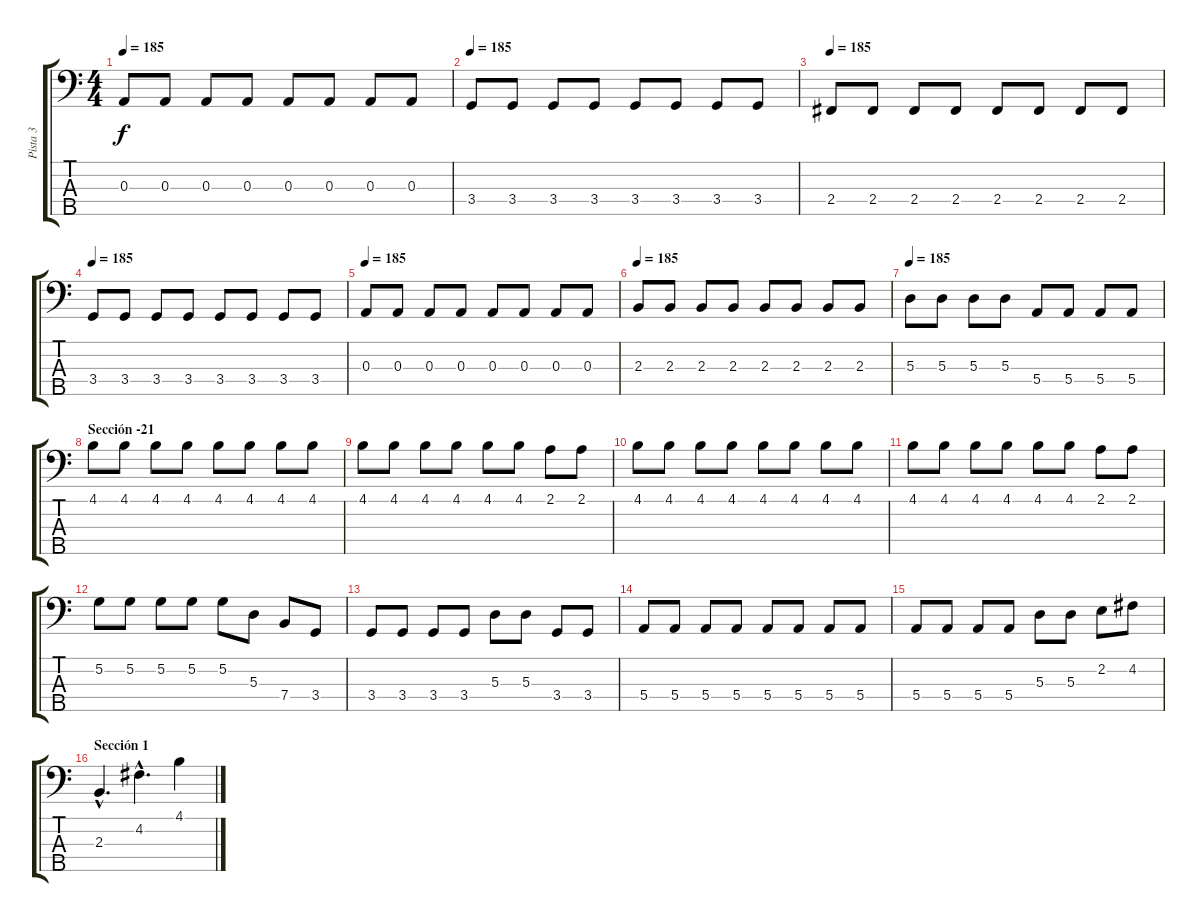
\track ("Pista 3" "Pista 3") {instrument electricbassfinger}
\staff {score tabs}
\tuning (G2 D2 A1 E1 B0) {hide}
\ts (4 4)
\tempo 185
\clef f4
\ks c
0.3.8{dy f} 0.3.8 0.3.8 0.3.8 0.3.8 0.3.8 0.3.8 0.3.8 |
\tempo 185
3.4.8 3.4.8 3.4.8 3.4.8 3.4.8 3.4.8 3.4.8 3.4.8 |
\tempo 185
2.4.8 2.4.8 2.4.8 2.4.8 2.4.8 2.4.8 2.4.8 2.4.8 |
\tempo 185
3.4.8 3.4.8 3.4.8 3.4.8 3.4.8 3.4.8 3.4.8 3.4.8 |
\tempo 185
0.3.8 0.3.8 0.3.8 0.3.8 0.3.8 0.3.8 0.3.8 0.3.8 |
\tempo 185
2.3.8 2.3.8 2.3.8 2.3.8 2.3.8 2.3.8 2.3.8 2.3.8 |
\tempo 185
5.3.8 5.3.8 5.3.8 5.3.8 5.4.8 5.4.8 5.4.8 5.4.8 |
\section ("" "Sección -21")
4.1.8 4.1.8 4.1.8 4.1.8 4.1.8 4.1.8 4.1.8 4.1.8 |
4.1.8 4.1.8 4.1.8 4.1.8 4.1.8 4.1.8 2.1.8 2.1.8 |
4.1.8 4.1.8 4.1.8 4.1.8 4.1.8 4.1.8 4.1.8 4.1.8 |
4.1.8 4.1.8 4.1.8 4.1.8 4.1.8 4.1.8 2.1.8 2.1.8 |
5.2.8 5.2.8 5.2.8 5.2.8 5.2.8 5.3.8 7.4.8 3.4.8 |
3.4.8 3.4.8 3.4.8 3.4.8 5.3.8 5.3.8 3.4.8 3.4.8 |
5.4.8 5.4.8 5.4.8 5.4.8 5.4.8 5.4.8 5.4.8 5.4.8 |
5.4.8 5.4.8 5.4.8 5.4.8 5.3.8 5.3.8 2.2.8 4.2.8 |
\section ("" "Sección 1")
2.3{hac}.4{d} 4.2{hac}.4{d} 4.1.4
